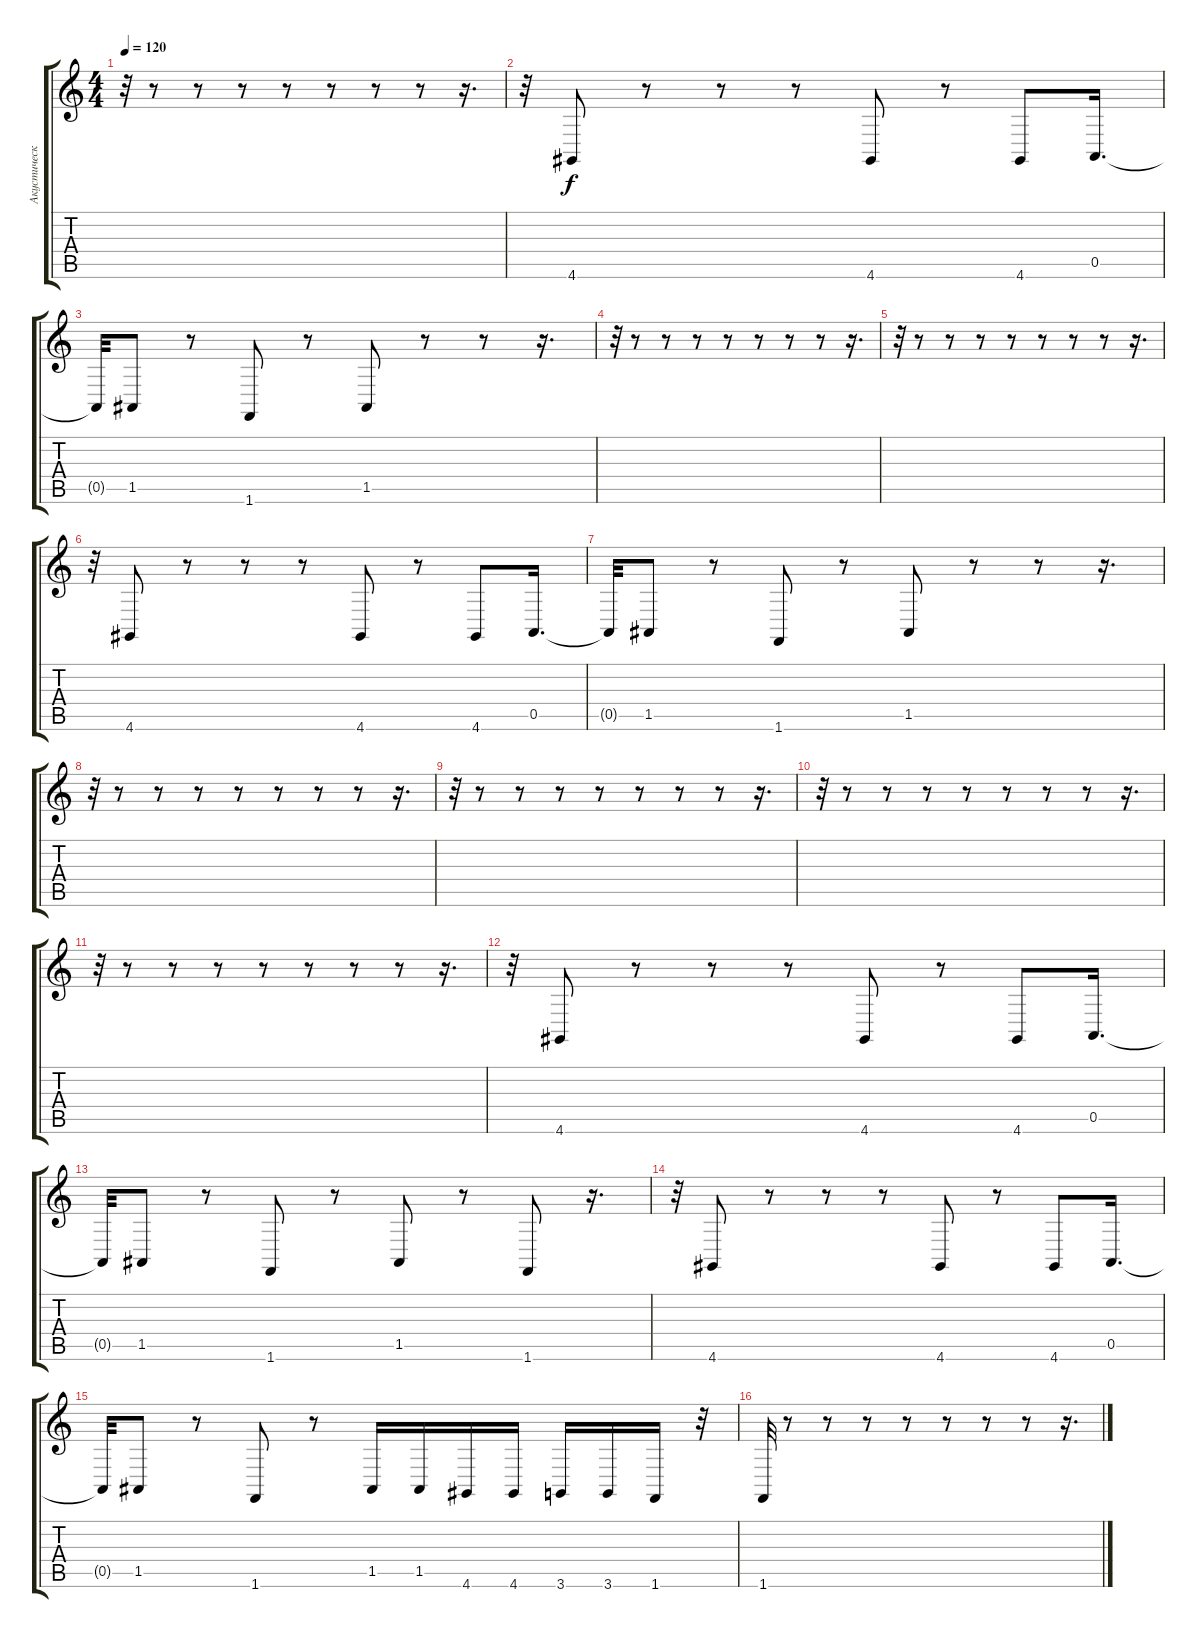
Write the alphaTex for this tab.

\track ("Акустический Гранд Роял" "Акустическ") {instrument acousticgrandpiano}
\staff {score tabs}
\tuning (E4 B3 G3 D3 A2 E2) {hide}
\ts (4 4)
\tempo 120
\clef g2
\ks c
r.32{dy f} r.8 r.8 r.8 r.8 r.8 r.8 r.8 r.16{d} |
r.32 4.6.8 r.8 r.8 r.8 4.6.8 r.8 4.6.8 0.5.16{d} |
0.5{t}.32 1.5.8 r.8 1.6.8 r.8 1.5.8 r.8 r.8 r.16{d} |
r.32 r.8 r.8 r.8 r.8 r.8 r.8 r.8 r.16{d} |
r.32 r.8 r.8 r.8 r.8 r.8 r.8 r.8 r.16{d} |
r.32 4.6.8 r.8 r.8 r.8 4.6.8 r.8 4.6.8 0.5.16{d} |
0.5{t}.32 1.5.8 r.8 1.6.8 r.8 1.5.8 r.8 r.8 r.16{d} |
r.32 r.8 r.8 r.8 r.8 r.8 r.8 r.8 r.16{d} |
r.32 r.8 r.8 r.8 r.8 r.8 r.8 r.8 r.16{d} |
r.32 r.8 r.8 r.8 r.8 r.8 r.8 r.8 r.16{d} |
r.32 r.8 r.8 r.8 r.8 r.8 r.8 r.8 r.16{d} |
r.32 4.6.8 r.8 r.8 r.8 4.6.8 r.8 4.6.8 0.5.16{d} |
0.5{t}.32 1.5.8 r.8 1.6.8 r.8 1.5.8 r.8 1.6.8 r.16{d} |
r.32 4.6.8 r.8 r.8 r.8 4.6.8 r.8 4.6.8 0.5.16{d} |
0.5{t}.32 1.5.8 r.8 1.6.8 r.8 1.5.16 1.5.16 4.6.16 4.6.16 3.6.16 3.6.16 1.6.16 r.32 |
1.6.32 r.8 r.8 r.8 r.8 r.8 r.8 r.8 r.16{d}
